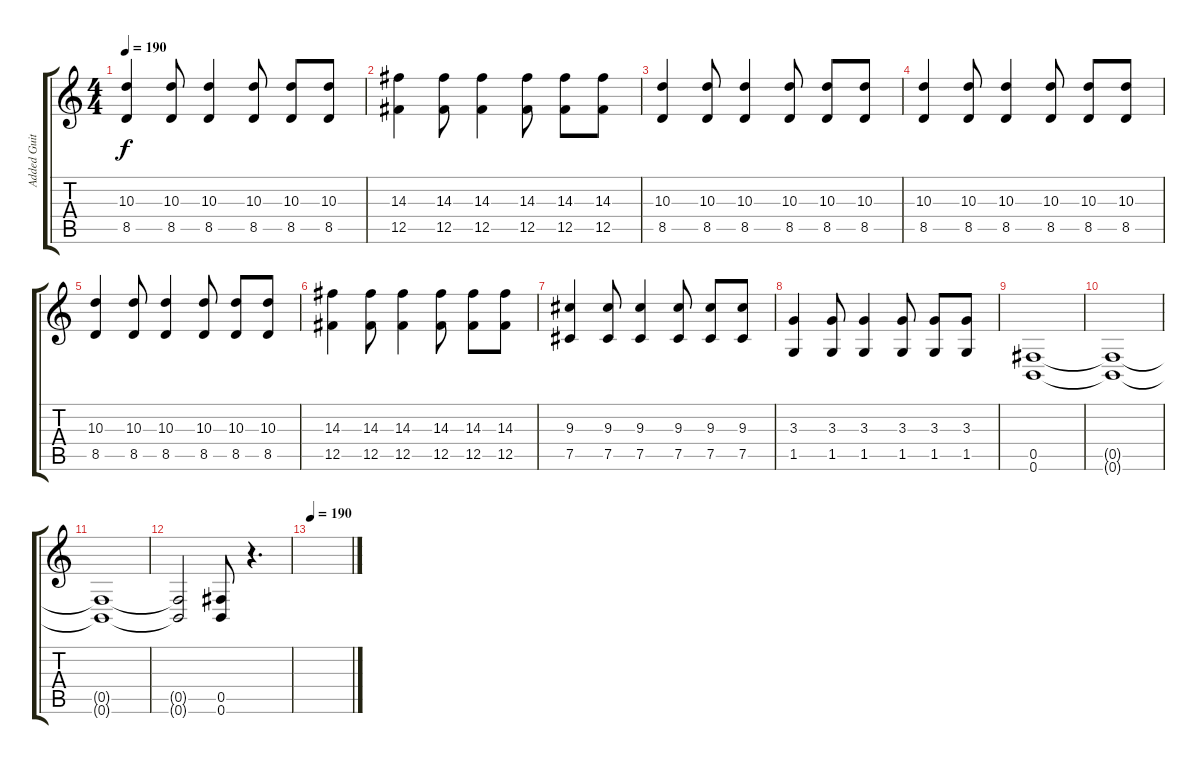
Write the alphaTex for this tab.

\track ("Added Guitar" "Added Guit") {instrument distortionguitar}
\staff {score tabs}
\tuning (Db4 Ab3 E3 B2 Gb2 B1) {hide}
\ts (4 4)
\tempo 190
\clef g2
\ks c
(10.3 8.5).4{dy f} (10.3 8.5).8 (10.3 8.5).4 (10.3 8.5).8 (10.3 8.5).8 (10.3 8.5).8 |
(14.3 12.5).4 (14.3 12.5).8 (14.3 12.5).4 (14.3 12.5).8 (14.3 12.5).8 (14.3 12.5).8 |
(10.3 8.5).4 (10.3 8.5).8 (10.3 8.5).4 (10.3 8.5).8 (10.3 8.5).8 (10.3 8.5).8 |
(10.3 8.5).4 (10.3 8.5).8 (10.3 8.5).4 (10.3 8.5).8 (10.3 8.5).8 (10.3 8.5).8 |
(10.3 8.5).4 (10.3 8.5).8 (10.3 8.5).4 (10.3 8.5).8 (10.3 8.5).8 (10.3 8.5).8 |
(14.3 12.5).4 (14.3 12.5).8 (14.3 12.5).4 (14.3 12.5).8 (14.3 12.5).8 (14.3 12.5).8 |
(9.3 7.5).4 (9.3 7.5).8 (9.3 7.5).4 (9.3 7.5).8 (9.3 7.5).8 (9.3 7.5).8 |
(3.3 1.5).4 (3.3 1.5).8 (3.3 1.5).4 (3.3 1.5).8 (3.3 1.5).8 (3.3 1.5).8 |
(0.5 0.6).1 |
(0.5{t} 0.6{t}).1 |
(0.5{t} 0.6{t}).1 |
(0.5{t} 0.6{t}).2 (0.5 0.6).8 r.4{d} |
\tempo 190
